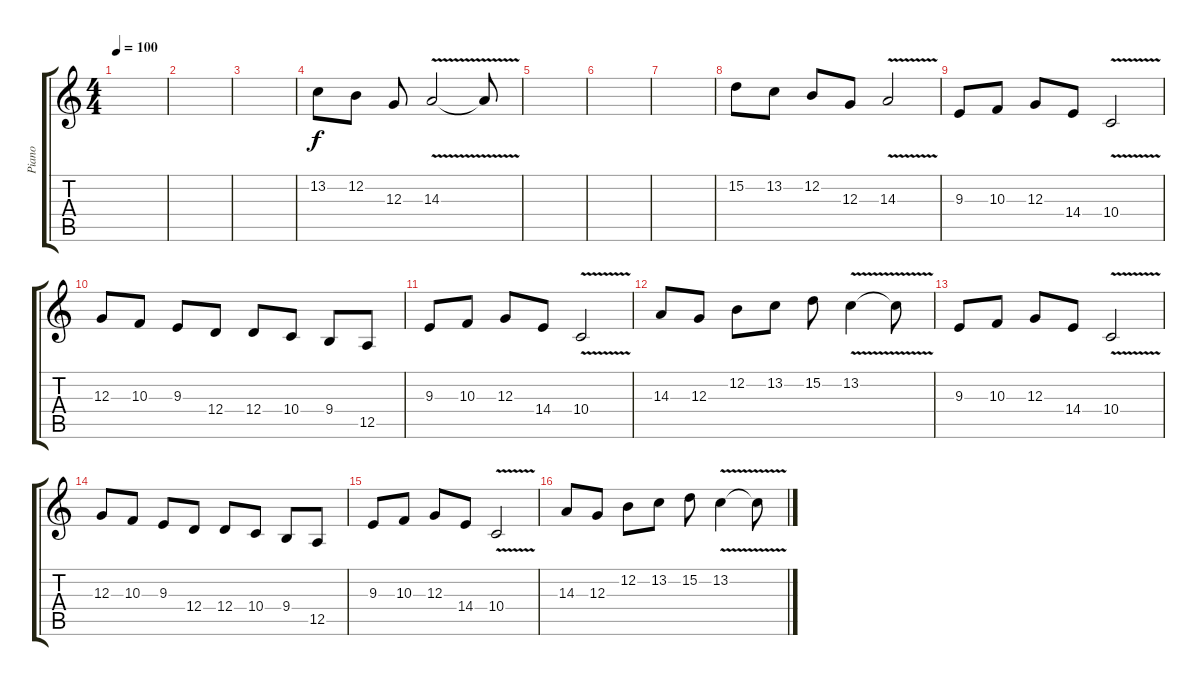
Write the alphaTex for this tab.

\track ("Piano " "Piano ") {instrument acousticgrandpiano}
\staff {score tabs}
\tuning (E4 B3 G3 D3 A2 E2) {hide}
\ts (4 4)
\tempo 100
\clef g2
\ks c
|
|
|
13.2.8 12.2.8 12.3.8 14.3{v}.2 14.3{t}.8 |
|
|
|
15.2.8 13.2.8 12.2.8 12.3.8 14.3{v}.2 |
9.3.8 10.3.8 12.3.8 14.4.8 10.4{v}.2 |
12.3.8 10.3.8 9.3.8 12.4.8 12.4.8 10.4.8 9.4.8 12.5.8 |
9.3.8 10.3.8 12.3.8 14.4.8 10.4{v}.2 |
14.3.8 12.3.8 12.2.8 13.2.8 15.2.8 13.2{v}.4 13.2{t}.8 |
9.3.8 10.3.8 12.3.8 14.4.8 10.4{v}.2 |
12.3.8 10.3.8 9.3.8 12.4.8 12.4.8 10.4.8 9.4.8 12.5.8 |
9.3.8 10.3.8 12.3.8 14.4.8 10.4{v}.2 |
14.3.8 12.3.8 12.2.8 13.2.8 15.2.8 13.2{v}.4 13.2{t}.8
